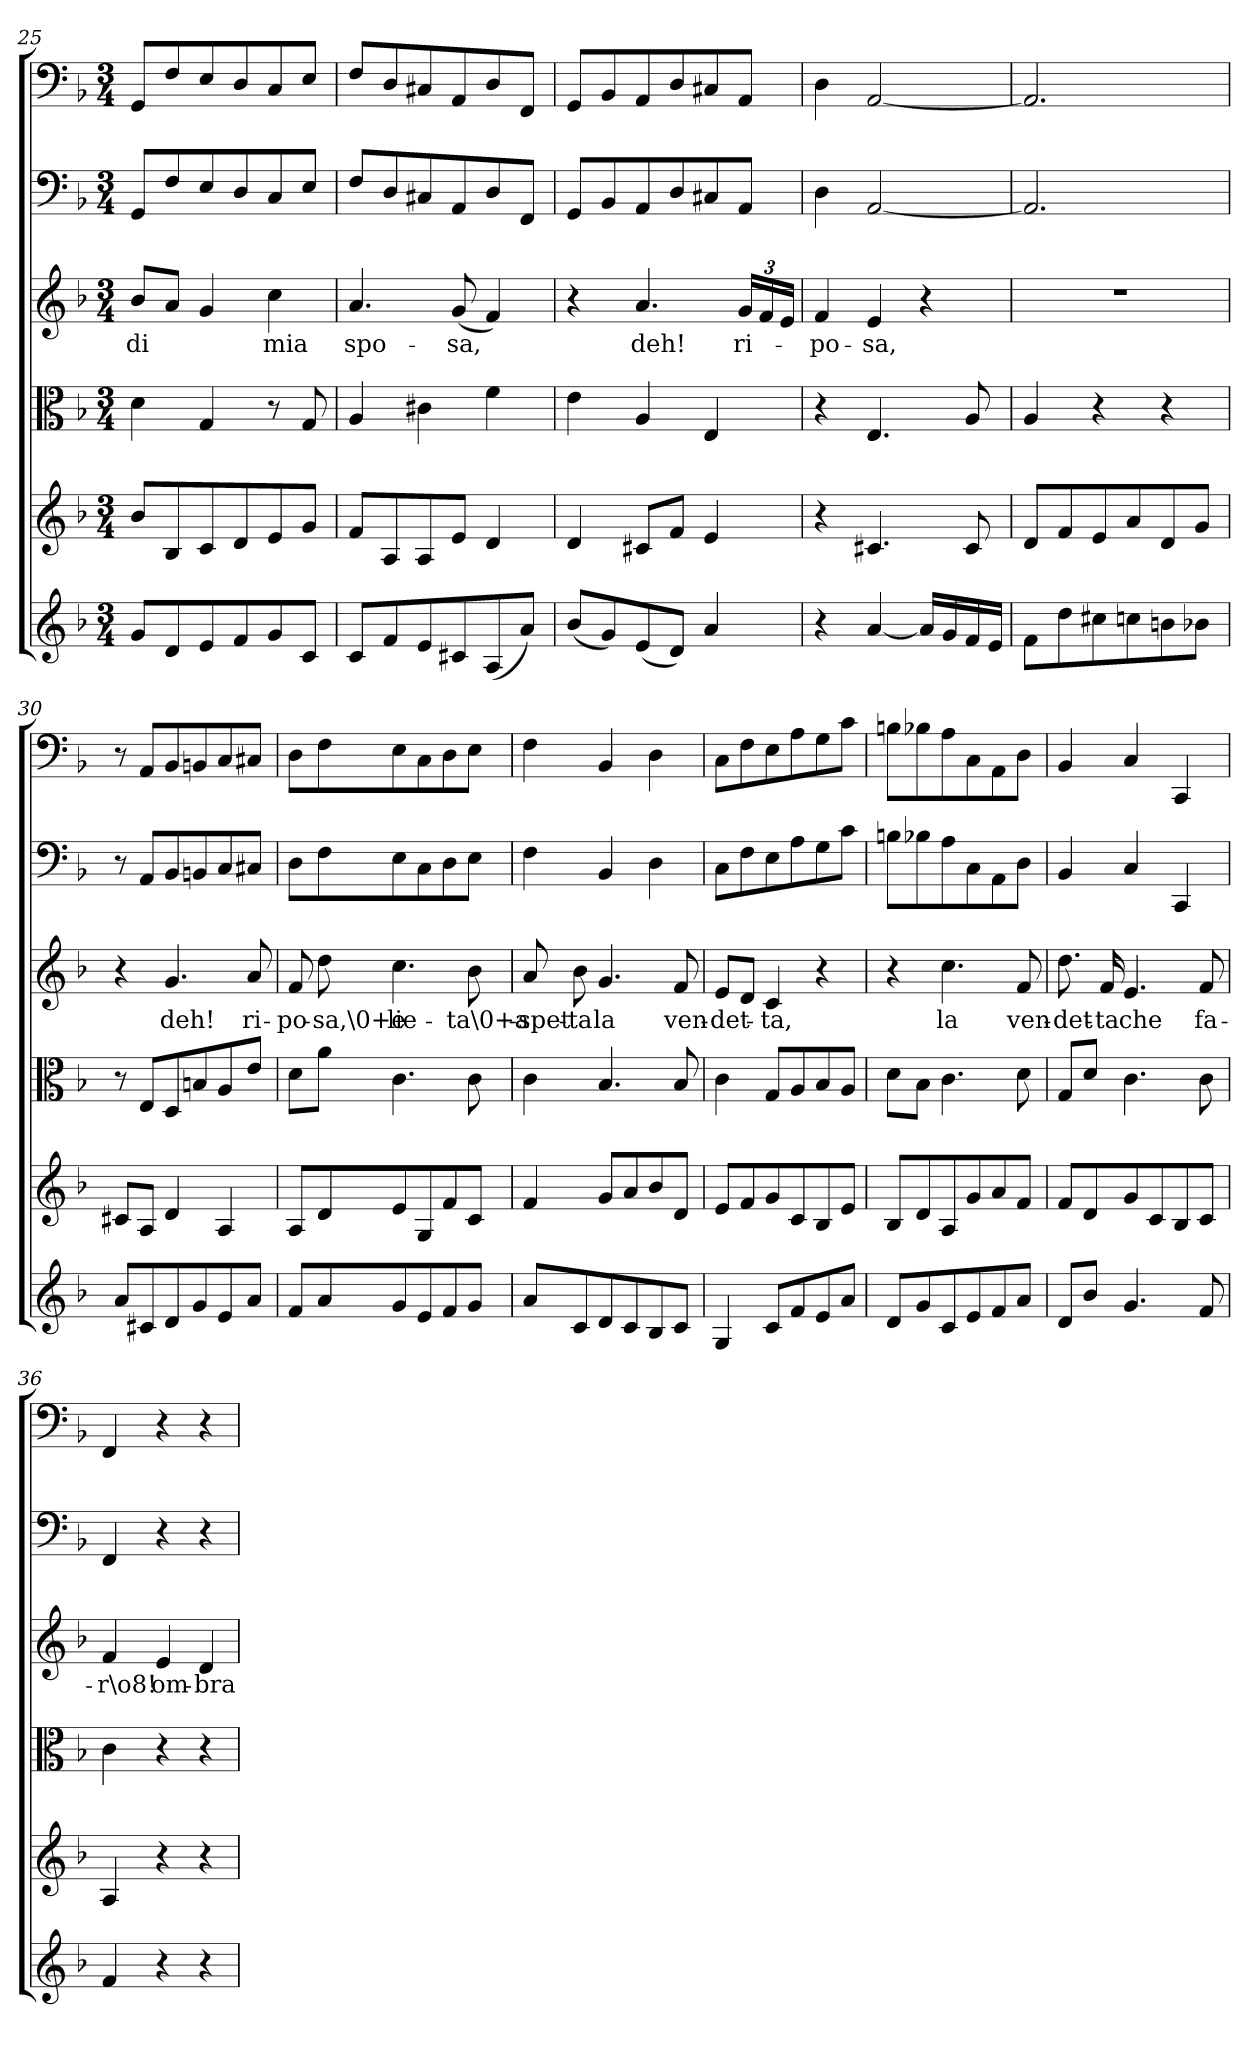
**kern	**kern	**kern	**kern	**text	**kern	**kern
*part6	*part5	*part4	*part3	*part3	*part2	*part1
*staff6	*staff5	*staff4	*staff3	*staff3	*staff2	*staff1
*clefG2	*clefG2	*clefC3	*clefG2	*	*clefF4	*clefF4
*k[b-]	*k[b-]	*k[b-]	*k[b-]	*	*k[b-]	*k[b-]
*d:	*d:	*d:	*d:	*	*d:	*d:
*M3/4	*M3/4	*M3/4	*M3/4	*	*M3/4	*M3/4
=25	=25	=25	=25	=25	=25	=25
8g/L	8b-/L	4d\	8b-/L	di	8GG/L	8GG/L
8d/	8B-/	.	8a/J	.	8F/	8F/
8e/	8c/	4G/	4g/	.	8E/	8E/
8f/	8d/	.	.	.	8D/	8D/
8g/	8e/	8r	4cc\	mia	8C/	8C/
8c/J	8g/J	8G/	.	.	8E/J	8E/J
=26	=26	=26	=26	=26	=26	=26
8c/L	8f/L	4A/	4.a/	spo-	8F/L	8F/L
8f/	8A/	.	.	.	8D/	8D/
8e/	8A/	4c#X\	.	.	8C#X/	8C#X/
8c#X/	8e/J	.	(8g/	-sa,	8AA/	8AA/
(8A/	4d/	4f\	4f/)	.	8D/	8D/
8a/J)	.	.	.	.	8FF/J	8FF/J
=27	=27	=27	=27	=27	=27	=27
(8b-/L	4d/	4e\	4r	.	8GG/L	8GG/L
8g/)	.	.	.	.	8BB-/	8BB-/
(8e/	8c#X/L	4A/	4.a/	deh!	8AA/	8AA/
8d/J)	8f/J	.	.	.	8D/	8D/
4a/	4e/	4E/	.	.	8C#X/	8C#X/
.	.	.	24g/LL	ri-	8AA/J	8AA/J
.	.	.	24f/	.	.	.
.	.	.	24e/JJ	.	.	.
=28	=28	=28	=28	=28	=28	=28
4r	4r	4r	4f/	-po-	4D\	4D\
[4a/	4.c#X/	4.E/	4e/	-sa,	[2AA/	[2AA/
16a/LL]	.	.	4r	.	.	.
16g/	.	.	.	.	.	.
16f/	8c#/	8A/	.	.	.	.
16e/JJ	.	.	.	.	.	.
=29	=29	=29	=29	=29	=29	=29
8f\L	8d/L	4A/	2.r	.	2.AA/]	2.AA/]
8dd\	8f/	.	.	.	.	.
8cc#X\	8e/	4r	.	.	.	.
8ccn\	8a/	.	.	.	.	.
8bn\	8d/	4r	.	.	.	.
8b-X\J	8g/J	.	.	.	.	.
=30	=30	=30	=30	=30	=30	=30
8a/L	8c#X/L	8r	4r	.	8r	8r
8c#X/	8A/J	8E/L	.	.	8AA/L	8AA/L
8d/	4d/	8D/	4.g/	deh!	8BB-/	8BB-/
8g/	.	8Bn/	.	.	8BBn/	8BBn/
8e/	4A/	8A/	.	.	8C/	8C/
8a/J	.	8e/J	8a/	ri-	8C#X/J	8C#X/J
=31	=31	=31	=31	=31	=31	=31
8f/L	8A/L	8d\L	8f/	-po-	8D\L	8D\L
8a/	8d/	8a\J	8dd\	-sa,\0+e	8F\	8F\
8g/	8e/	4.c\	4.cc\	lie-	8E\	8E\
8e/	8G/	.	.	.	8C\	8C\
8f/	8f/	.	.	.	8D\	8D\
8g/J	8c/J	8c\	8b-\	-ta\0+a-	8E\J	8E\J
=32	=32	=32	=32	=32	=32	=32
8a/L	4f/	4c\	8a/	-spet-	4F\	4F\
8c/	.	.	8b-\	-ta	.	.
8d/	8g/L	4.B-/	4.g/	la	4BB-/	4BB-/
8c/	8a/	.	.	.	.	.
8B-/	8b-/	.	.	.	4D\	4D\
8c/J	8d/J	8B-/	8f/	ven-	.	.
=33	=33	=33	=33	=33	=33	=33
4G/	8e/L	4c\	8e/L	-det-	8C\L	8C\L
.	8f/	.	8d/J	.	8F\	8F\
8c/L	8g/	8G/L	4c/	-ta,	8E\	8E\
8f/	8c/	8A/	.	.	8A\	8A\
8e/	8B-/	8B-/	4r	.	8G\	8G\
8a/J	8e/J	8A/J	.	.	8c\J	8c\J
=34	=34	=34	=34	=34	=34	=34
8d/L	8B-/L	8d\L	4r	.	8Bn\L	8Bn\L
8g/	8d/	8B-\J	.	.	8B-X\	8B-X\
8c/	8A/	4.c\	4.cc\	la	8A\	8A\
8e/	8g/	.	.	.	8C\	8C\
8f/	8a/	.	.	.	8AA\	8AA\
8a/J	8f/J	8d\	8f/	ven-	8D\J	8D\J
=35	=35	=35	=35	=35	=35	=35
8d/L	8f/L	8G/L	8.dd\	-det-	4BB-/	4BB-/
8b-/J	8d/	8d/J	.	.	.	.
.	.	.	16f/	-ta	.	.
4.g/	8g/	4.c\	4.e/	che	4C/	4C/
.	8c/	.	.	.	.	.
.	8B-/	.	.	.	4CC/	4CC/
8f/	8c/J	8c\	8f/	fa-	.	.
=36	=36	=36	=36	=36	=36	=36
4f/	4A/	4c\	4f/	-r\o8!	4FF/	4FF/
4r	4r	4r	4e/	om-	4r	4r
4r	4r	4r	4d/	-bra	4r	4r
=	=	=	=	=	=	=
*-	*-	*-	*-	*-	*-	*-
